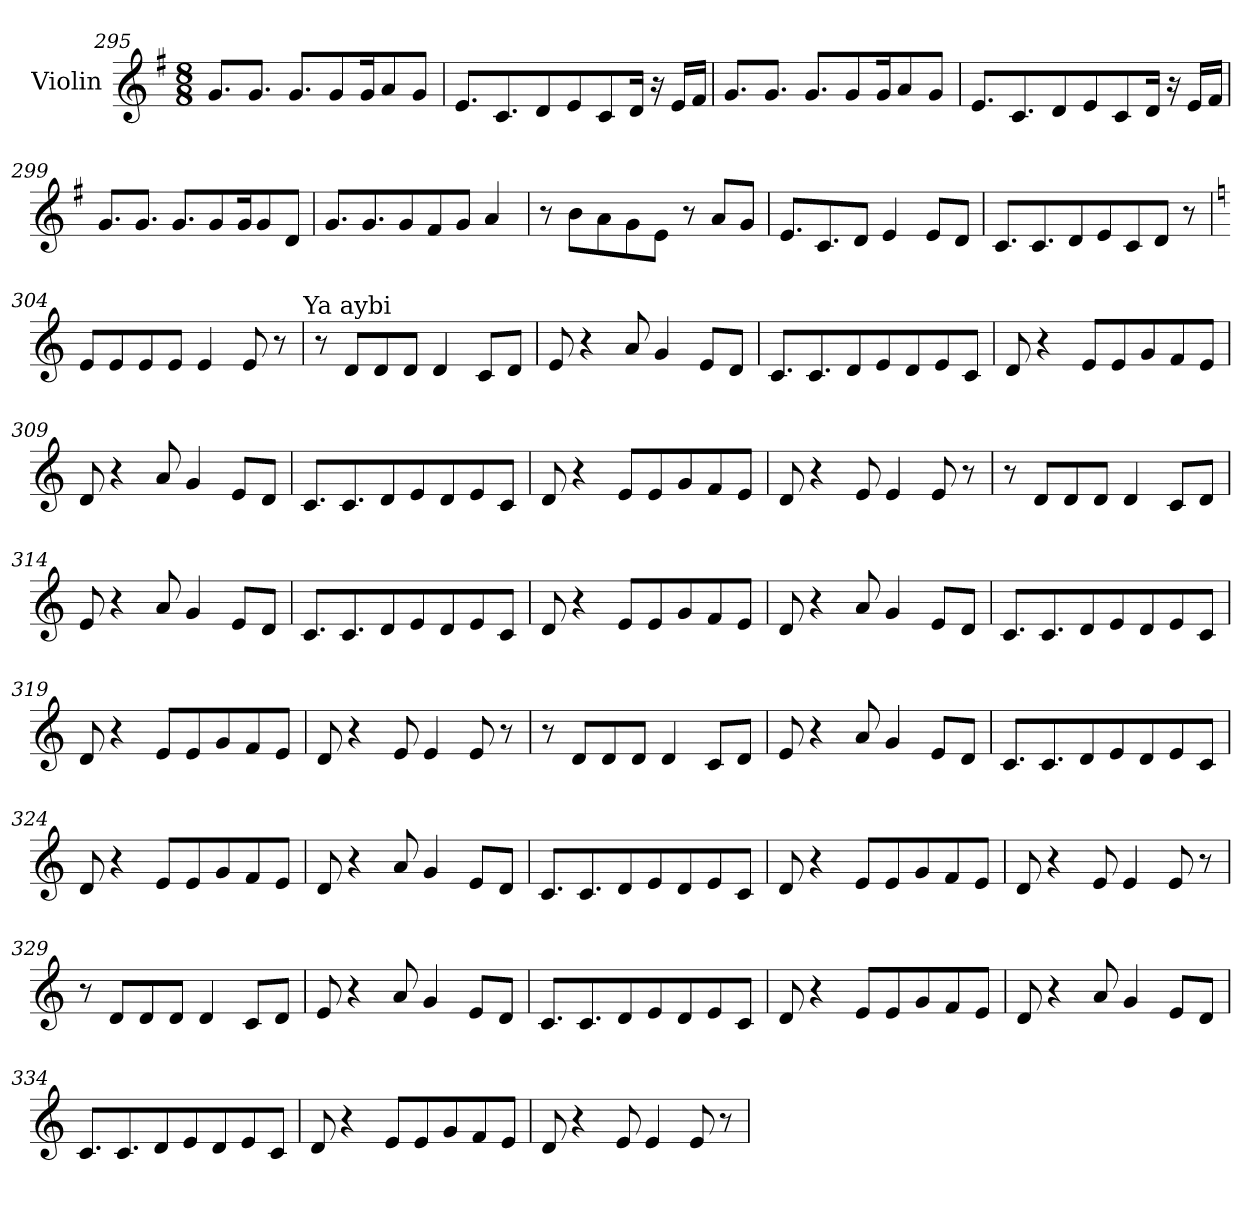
**kern
*part1
*staff1
*I"Violin
!!LO:LB:g=z
*clefG2
*k[f#]
*G:
*M8/8
=295
8.g/L
8.g/J
8.g/L
8g/
16g/K
8a/
8g/J
=296
8.e/L
8.c/
8d/
8e/
8c/
16d/Jk
16r
16e/LL
16f#/JJ
=297
8.g/L
8.g/J
8.g/L
8g/
16g/K
8a/
8g/J
=298
8.e/L
8.c/
8d/
8e/
8c/
16d/Jk
16r
16e/LL
16f#/JJ
!!LO:PB:g=z
=299
8.g/L
8.g/J
8.g/L
8g/
16g/K
8g/
8d/J
=300
8.g/L
8.g/
8g/
8f#/
8g/J
4a/
=301
8r
8b\L
8a\
8g\
8e\J
8r
8a/L
8g/J
=302
8.e/L
8.c/
8d/J
4e/
8e/L
8d/J
!!LO:LB:g=z
=303
8.c/L
8.c/
8d/
8e/
8c/
8d/J
8r
=304
*k[]
*C:
8e/L
8e/
8e/
8e/J
4e/
8e/
8r
!LO:TX:a:t=Ya aybi
=305
8r
8d/L
8d/
8d/J
4d/
8c/L
8d/J
=306
8e/
4r
8a/
4g/
8e/L
8d/J
!!LO:LB:g=z
=307
8.c/L
8.c/
8d/
8e/
8d/
8e/
8c/J
=308
8d/
4r
8e/L
8e/
8g/
8f/
8e/J
=309
8d/
4r
8a/
4g/
8e/L
8d/J
=310
8.c/L
8.c/
8d/
8e/
8d/
8e/
8c/J
!!LO:LB:g=z
=311
8d/
4r
8e/L
8e/
8g/
8f/
8e/J
=312
8d/
4r
8e/
4e/
8e/
8r
=313
8r
8d/L
8d/
8d/J
4d/
8c/L
8d/J
=314
8e/
4r
8a/
4g/
8e/L
8d/J
!!LO:LB:g=z
=315
8.c/L
8.c/
8d/
8e/
8d/
8e/
8c/J
=316
8d/
4r
8e/L
8e/
8g/
8f/
8e/J
=317
8d/
4r
8a/
4g/
8e/L
8d/J
=318
8.c/L
8.c/
8d/
8e/
8d/
8e/
8c/J
!!LO:LB:g=z
=319
8d/
4r
8e/L
8e/
8g/
8f/
8e/J
=320
8d/
4r
8e/
4e/
8e/
8r
=321
8r
8d/L
8d/
8d/J
4d/
8c/L
8d/J
=322
8e/
4r
8a/
4g/
8e/L
8d/J
!!LO:LB:g=z
=323
8.c/L
8.c/
8d/
8e/
8d/
8e/
8c/J
=324
8d/
4r
8e/L
8e/
8g/
8f/
8e/J
=325
8d/
4r
8a/
4g/
8e/L
8d/J
=326
8.c/L
8.c/
8d/
8e/
8d/
8e/
8c/J
!!LO:LB:g=z
=327
8d/
4r
8e/L
8e/
8g/
8f/
8e/J
=328
8d/
4r
8e/
4e/
8e/
8r
=329
8r
8d/L
8d/
8d/J
4d/
8c/L
8d/J
=330
8e/
4r
8a/
4g/
8e/L
8d/J
!!LO:PB:g=z
=331
8.c/L
8.c/
8d/
8e/
8d/
8e/
8c/J
=332
8d/
4r
8e/L
8e/
8g/
8f/
8e/J
=333
8d/
4r
8a/
4g/
8e/L
8d/J
=334
8.c/L
8.c/
8d/
8e/
8d/
8e/
8c/J
!!LO:LB:g=z
=335
8d/
4r
8e/L
8e/
8g/
8f/
8e/J
=336
8d/
4r
8e/
4e/
8e/
8r
=
*-
